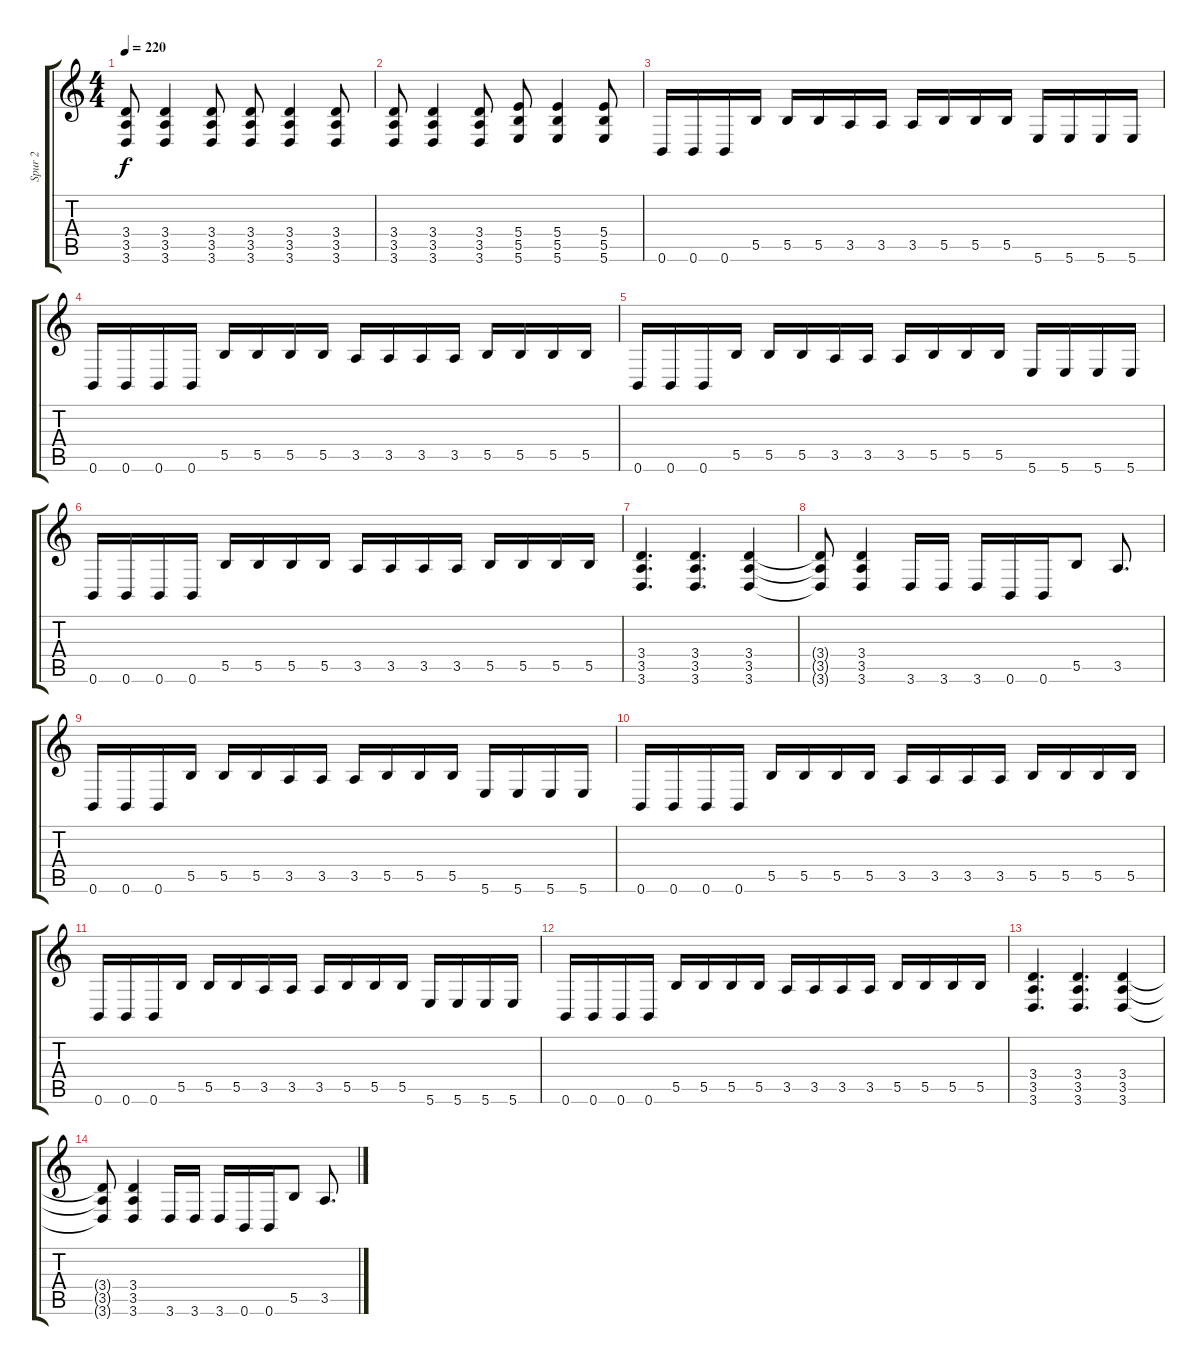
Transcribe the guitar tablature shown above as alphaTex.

\track ("Spur 2" "Spur 2") {instrument distortionguitar}
\staff {score tabs}
\tuning (Db4 Ab3 E3 B2 Gb2 B1) {hide}
\ts (4 4)
\tempo 220
\clef g2
\ks c
(3.4 3.5 3.6).8{dy f} (3.4 3.5 3.6).4 (3.4 3.5 3.6).8 (3.4 3.5 3.6).8 (3.4 3.5 3.6).4 (3.4 3.5 3.6).8 |
(3.4 3.5 3.6).8 (3.4 3.5 3.6).4 (3.4 3.5 3.6).8 (5.4 5.5 5.6).8 (5.4 5.5 5.6).4 (5.4 5.5 5.6).8 |
0.6.16 0.6.16 0.6.16 5.5.16 5.5.16 5.5.16 3.5.16 3.5.16 3.5.16 5.5.16 5.5.16 5.5.16 5.6.16 5.6.16 5.6.16 5.6.16 |
0.6.16 0.6.16 0.6.16 0.6.16 5.5.16 5.5.16 5.5.16 5.5.16 3.5.16 3.5.16 3.5.16 3.5.16 5.5.16 5.5.16 5.5.16 5.5.16 |
0.6.16 0.6.16 0.6.16 5.5.16 5.5.16 5.5.16 3.5.16 3.5.16 3.5.16 5.5.16 5.5.16 5.5.16 5.6.16 5.6.16 5.6.16 5.6.16 |
0.6.16 0.6.16 0.6.16 0.6.16 5.5.16 5.5.16 5.5.16 5.5.16 3.5.16 3.5.16 3.5.16 3.5.16 5.5.16 5.5.16 5.5.16 5.5.16 |
(3.4 3.5 3.6).4{d} (3.4 3.5 3.6).4{d} (3.4 3.5 3.6).4 |
(3.4{t} 3.5{t} 3.6{t}).8 (3.4 3.5 3.6).4 3.6.16 3.6.16 3.6.16 0.6.16 0.6.16 5.5.8 3.5.8{d} |
0.6.16 0.6.16 0.6.16 5.5.16 5.5.16 5.5.16 3.5.16 3.5.16 3.5.16 5.5.16 5.5.16 5.5.16 5.6.16 5.6.16 5.6.16 5.6.16 |
0.6.16 0.6.16 0.6.16 0.6.16 5.5.16 5.5.16 5.5.16 5.5.16 3.5.16 3.5.16 3.5.16 3.5.16 5.5.16 5.5.16 5.5.16 5.5.16 |
0.6.16 0.6.16 0.6.16 5.5.16 5.5.16 5.5.16 3.5.16 3.5.16 3.5.16 5.5.16 5.5.16 5.5.16 5.6.16 5.6.16 5.6.16 5.6.16 |
0.6.16 0.6.16 0.6.16 0.6.16 5.5.16 5.5.16 5.5.16 5.5.16 3.5.16 3.5.16 3.5.16 3.5.16 5.5.16 5.5.16 5.5.16 5.5.16 |
(3.4 3.5 3.6).4{d} (3.4 3.5 3.6).4{d} (3.4 3.5 3.6).4 |
(3.4{t} 3.5{t} 3.6{t}).8 (3.4 3.5 3.6).4 3.6.16 3.6.16 3.6.16 0.6.16 0.6.16 5.5.8 3.5.8{d}
